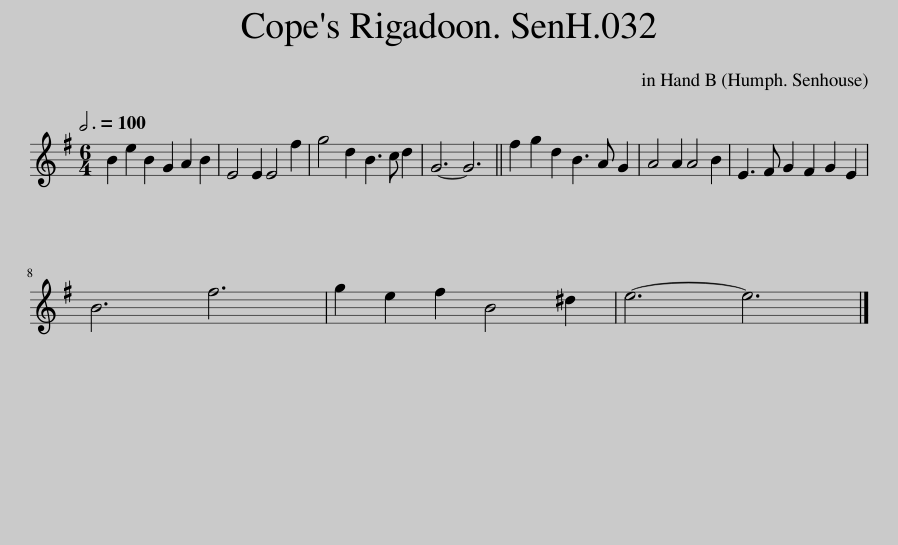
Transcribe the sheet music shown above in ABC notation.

X:1
L:1/8
Q:3/4=100
M:6/4
I:linebreak $
K:Emin
V:1 treble
V:1
 B2 e2 B2 G2 A2 B2 | E4 E2 E4 f2 | g4 d2 B3 c d2 | G6- G6 || f2 g2 d2 B3 A G2 | %5
 A4 A2 A4 B2 | E3 F G2 F2 G2 E2 |$ B6 f6 | g2 e2 f2 B4 ^d2 | e6- e6 |] %10
